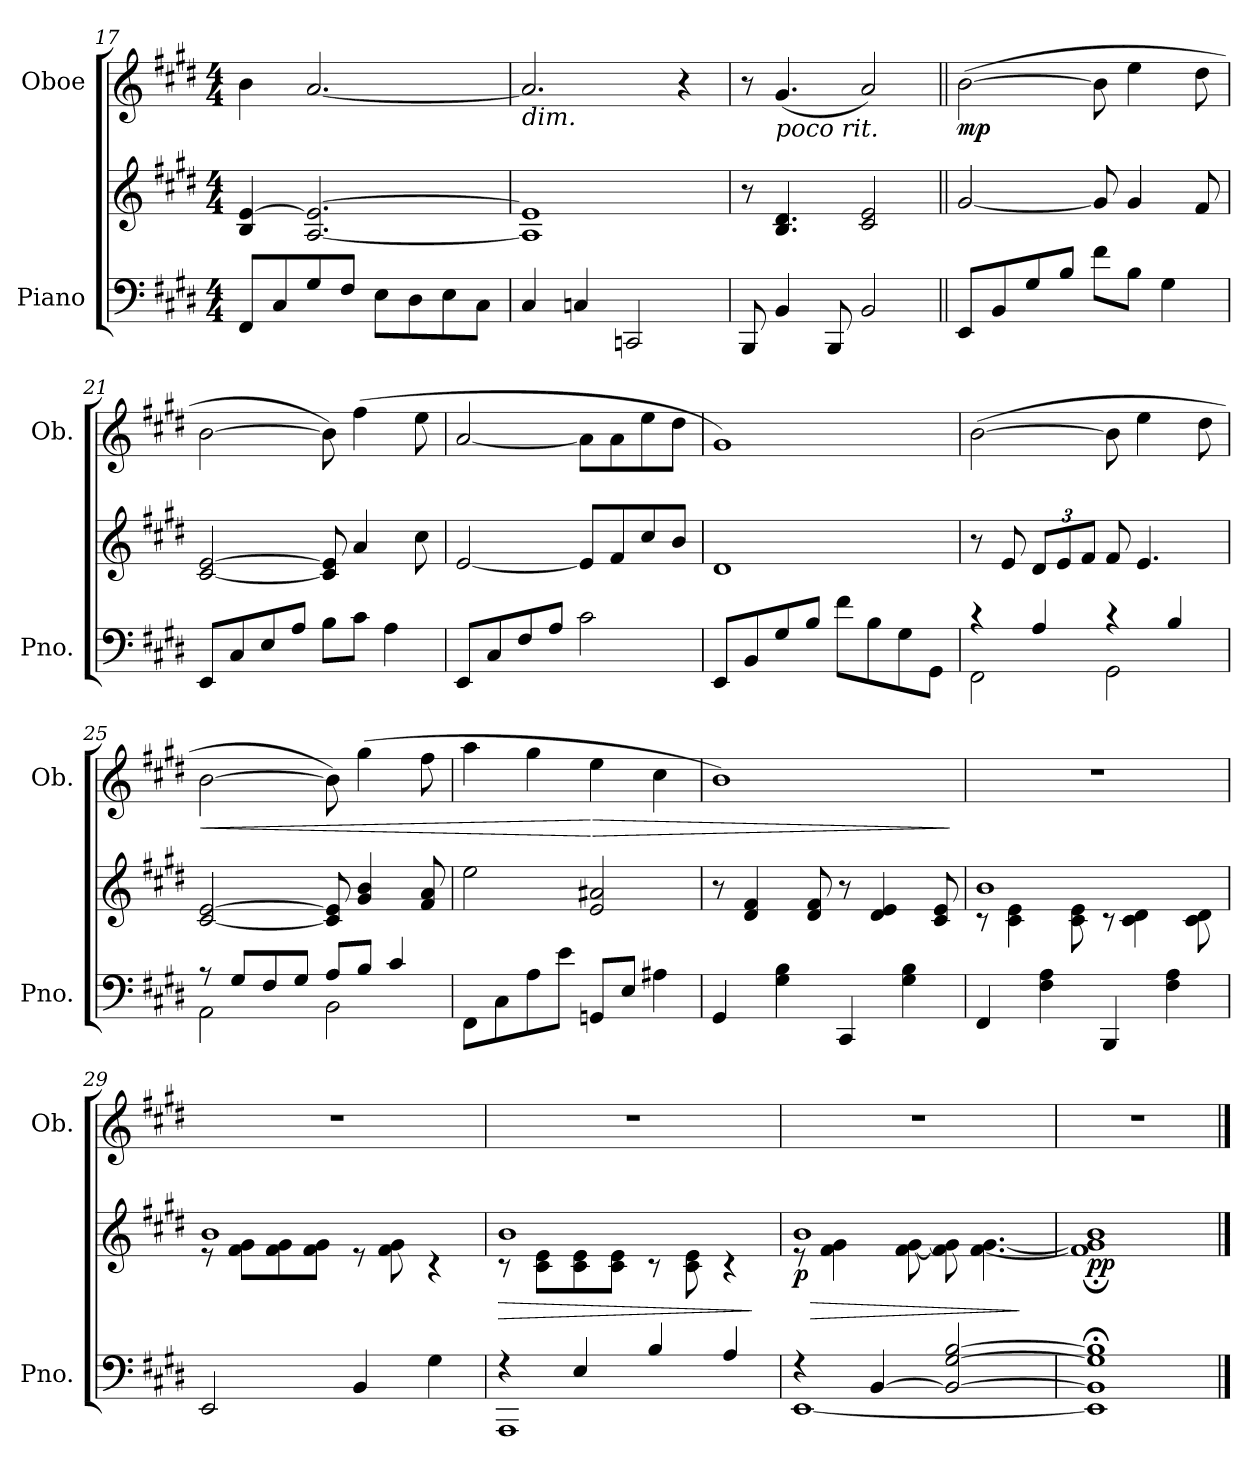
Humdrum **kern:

**kern	**kern	**dynam	**kern	**dynam
*part2	*part2	*part2	*part1	*part1
*staff3	*staff2	*staff2/3	*staff1	*staff1
*I"Piano	*	*	*I"Oboe	*
*I'Pno.	*	*	*I'Ob.	*
!!LO:PB:g=z
*clefF4	*clefG2	*	*clefG2	*
*k[f#c#g#d#]	*k[f#c#g#d#]	*	*k[f#c#g#d#]	*
*M4/4	*M4/4	*	*M4/4	*
=17	=17	=17	=17	=17
8FF#/L	4B/ [4e/	.	4b\	.
8C#/	.	.	.	.
8G#/	[2.A/ 2.e/_	.	[2.a/	.
8F#/J	.	.	.	.
8E\L	.	.	.	.
8D#\	.	.	.	.
8E\	.	.	.	.
8C#\J	.	.	.	.
=18	=18	=18	=18	=18
!	!	!	!LO:TX:b:i:t=dim.	!
4C#/	1A] 1e]	.	2.a/]	.
4Cn/	.	.	.	.
2CCn/	.	.	.	.
.	.	.	4r	.
=19	=19	=19	=19	=19
*	*	*	*MM55	*
8BBB/	8r	.	8r	.
!	!	!	!LO:TX:b:i:t=poco rit.	!
4BB/	4.B/ 4.d#/	.	(<4.g#/	.
8BBB/	.	.	.	.
2BB/	2c#/ 2e/	.	2a/)	.
=20||	=20||	=20||	=20||	=20||
*	*	*	*MM68	*
!	!	!	!	!LO:DY:b
8EE/L	[2g#/	.	(>[2b\	mp
8BB/	.	.	.	.
8G#/	.	.	.	.
8B/J	.	.	.	.
8f#\L	8g#/]	.	8b\]	.
8B\J	4g#/	.	4ee\	.
4G#\	.	.	.	.
.	8f#/	.	8dd#\	.
=21	=21	=21	=21	=21
8EE/L	[2c#/ [2e/	.	[2b\	.
8C#/	.	.	.	.
8E/	.	.	.	.
8A/J	.	.	.	.
8B\L	8c#/] 8e/]	.	8b\])	.
8c#\J	4a/	.	(>4ff#\	.
4A\	.	.	.	.
.	8cc#\	.	8ee\	.
!!LO:LB:g=z
=22	=22	=22	=22	=22
8EE/L	[2e/	.	[2a/	.
8C#/	.	.	.	.
8F#/	.	.	.	.
8A/J	.	.	.	.
2c#\	8e/L]	.	8a\L]	.
.	8f#/	.	8a\	.
.	8cc#/	.	8ee\	.
.	8b/J	.	8dd#\J	.
=23	=23	=23	=23	=23
8EE/L	1d#	.	1g#)	.
8BB/	.	.	.	.
8G#/	.	.	.	.
8B/J	.	.	.	.
8f#\L	.	.	.	.
8B\	.	.	.	.
8G#\	.	.	.	.
8GG#\J	.	.	.	.
=24	=24	=24	=24	=24
*^	*	*	*	*
4r	2FF#\	8r	.	(>[2b\	.
.	.	8e/	.	.	.
*	*	*Xbrackettup	*	*	*
4A/	.	12d#/L	.	.	.
.	.	12e/	.	.	.
.	.	12f#/J	.	.	.
4r	2GG#\	8f#/	.	8b\]	.
.	.	4.e/	.	4ee\	.
4B/	.	.	.	.	.
.	.	.	.	8dd#\	.
=25	=25	=25	=25	=25	=25
!	!	!	!	!	!LO:HP:b
8r	2AA\	[2c#/ [2e/	.	[2b\	<
8G#/L	.	.	.	.	.
8F#/	.	.	.	.	.
8G#/J	.	.	.	.	.
8A/L	2BB\	8c#/] 8e/]	.	8b\])	.
8B/J	.	4g#/ 4b/	.	(>4gg#\	.
4c#/	.	.	.	.	.
.	.	8f#/ 8a/	.	8ff#\	.
*v	*v	*	*	*	*
!!LO:LB:g=z
=26	=26	=26	=26	=26
8FF#\L	2ee\	.	4aa\	.
8C#\	.	.	.	.
8A\	.	.	4gg#\	.
8e\J	.	.	.	.
!	!	!	!	!LO:HP:n=1:b
8GGn/L	2e/ 2a#X/	.	4ee\	[ >
8E/J	.	.	.	.
4A#X\	.	.	4cc#\	.
=27	=27	=27	=27	=27
4GG#/	8r	.	1b)	.
.	4d#/ 4f#/	.	.	.
4G#\ 4B\	.	.	.	.
.	8d#/ 8f#/	.	.	.
4CC#/	8r	.	.	.
.	4d#/ 4e/	.	.	.
4G#\ 4B\	.	.	.	.
.	8c#/ 8e/	.	.	.
.	.	.	.	]
=28	=28	=28	=28	=28
*	*^	*	*	*
4FF#/	1b	8r	.	1r	.
.	.	4c#\ 4e\	.	.	.
4F#\ 4A\	.	.	.	.	.
.	.	8c#\ 8e\	.	.	.
4BBB/	.	8r	.	.	.
.	.	4c#\ 4d#\	.	.	.
4F#\ 4A\	.	.	.	.	.
.	.	8c#\ 8d#\	.	.	.
=29	=29	=29	=29	=29	=29
2EE/	1b	8r	.	1r	.
.	.	8f#\ 8g#\L	.	.	.
.	.	8f#\ 8g#\	.	.	.
.	.	8f#\ 8g#\J	.	.	.
4BB/	.	8r	.	.	.
.	.	8f#\ 8g#\	.	.	.
4G#\	.	4r	.	.	.
!!LO:LB:g=z
=30	=30	=30	=30	=30	=30
*^	*	*	*	*	*
!	!	!	!	!LO:HP:b	!	!
4r	1AAA	1b	8r	>	1r	.
.	.	.	8c#\ 8e\L	.	.	.
4E/	.	.	8c#\ 8e\	.	.	.
.	.	.	8c#\ 8e\J	.	.	.
4B/	.	.	8r	.	.	.
.	.	.	8c#\ 8e\	.	.	.
4A/	.	.	4r	.	.	.
*v	*v	*	*	*	*	*
*	*v	*v	*	*	*
.	.	]	.	.
=31	=31	=31	=31	=31
*^	*	*	*	*
!	!	!LO:TX:b:i:t=molto rit.	!	!	!
!	!	!	!LO:HP:b	!	!
*	*	*^	*	*	*
!	!	!	!	!LO:DY:n=1:b	!	!
4r	[1EE	1b	8r	> p	1r	.
.	.	.	4f#\ 4g#\	.	.	.
[4BB/	.	.	.	.	.	.
.	.	.	[8f#\ [8g#\	.	.	.
2BB/_ [2G#/ [2B/	.	.	8f#\] 8g#\]	.	.	.
.	.	.	[4.f#\ [4.g#\	.	.	.
*v	*v	*	*	*	*	*
*	*v	*v	*	*	*
.	.	]	.	.
=32	=32	=32	=32	=32
*^	*^	*	*	*
!	!	!	!	!LO:DY:b	!	!
1BB];< 1G#];< 1B];<	1EE]	1b	1f#];< 1g#];<	pp	1r	.
*v	*v	*	*	*	*	*
*	*v	*v	*	*	*
==	==	==	==	==
*-	*-	*-	*-	*-
